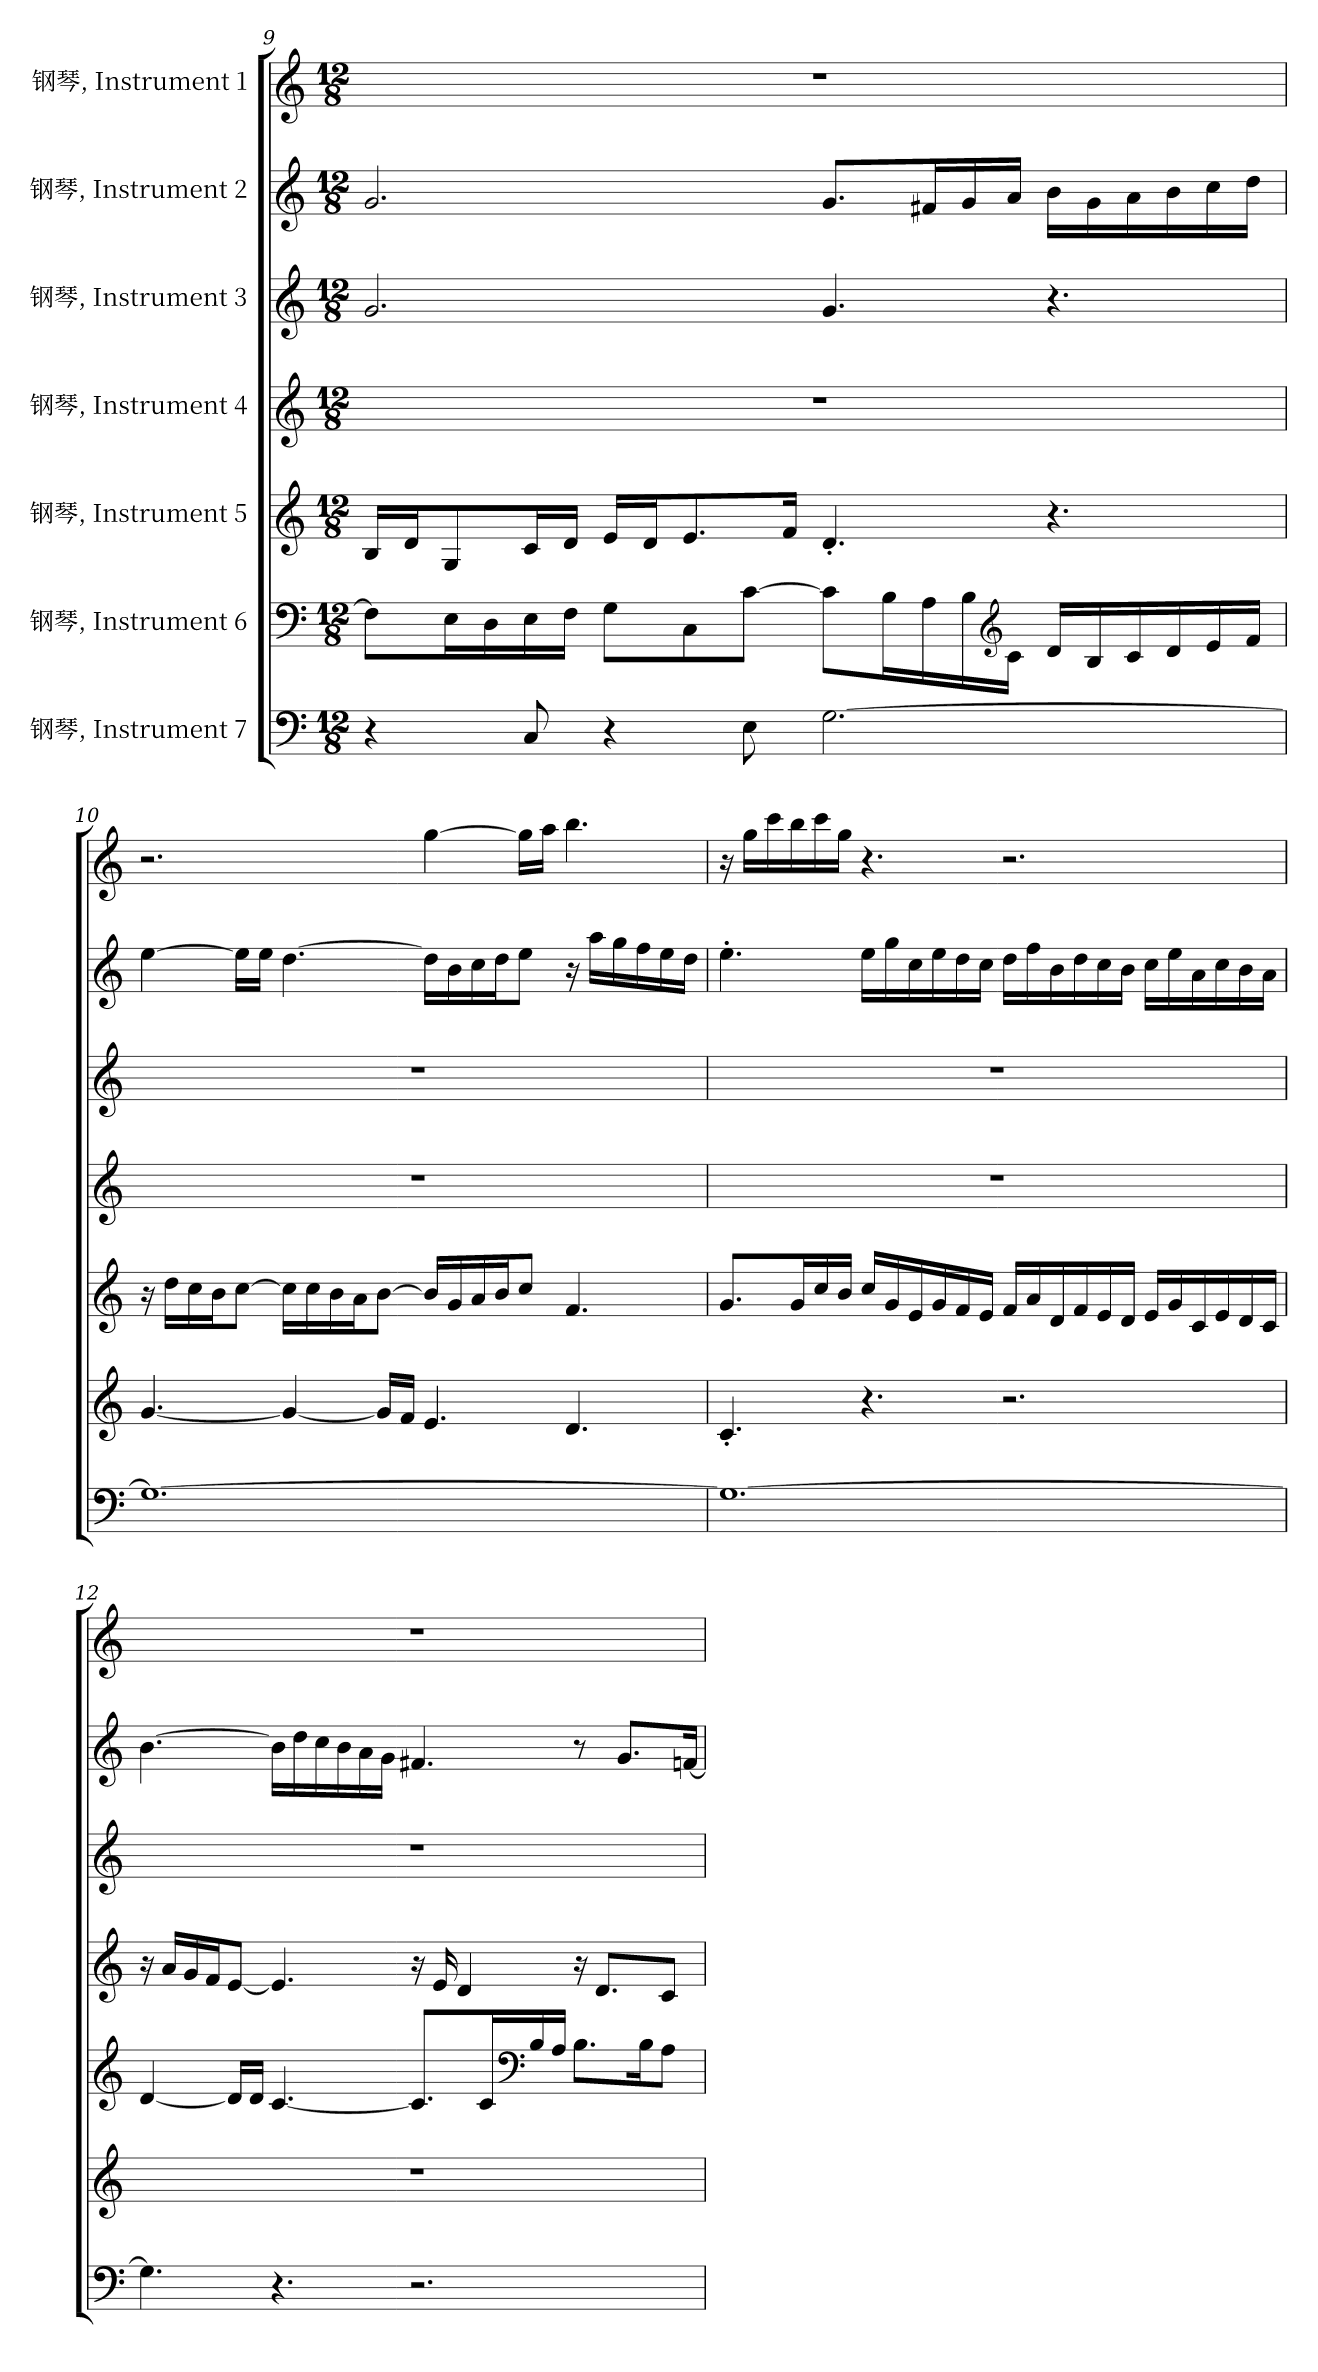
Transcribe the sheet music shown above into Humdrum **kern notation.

**kern	**kern	**kern	**kern	**kern	**kern	**kern
*part7	*part6	*part5	*part4	*part3	*part2	*part1
*staff7	*staff6	*staff5	*staff4	*staff3	*staff2	*staff1
*I"钢琴, Instrument 7	*I"钢琴, Instrument 6	*I"钢琴, Instrument 5	*I"钢琴, Instrument 4	*I"钢琴, Instrument 3	*I"钢琴, Instrument 2	*I"钢琴, Instrument 1
!!LO:PB:g=z
*clefF4	*clefF4	*clefG2	*clefG2	*clefG2	*clefG2	*clefG2
*k[]	*k[]	*k[]	*k[]	*k[]	*k[]	*k[]
*M12/8	*M12/8	*M12/8	*M12/8	*M12/8	*M12/8	*M12/8
=9	=9	=9	=9	=9	=9	=9
4r	8F\L]	16B/LL	1.r	2.g/	2.g/	1.r
.	.	16d/J	.	.	.	.
.	16E\L	8G/	.	.	.	.
.	16D\	.	.	.	.	.
8C/	16E\	16c/L	.	.	.	.
.	16F\JJ	16d/JJ	.	.	.	.
4r	8G\L	16e/LL	.	.	.	.
.	.	16d/J	.	.	.	.
.	8C\	8.e/	.	.	.	.
8E\	[8c\J	.	.	.	.	.
.	.	16f/Jk	.	.	.	.
[2.G\	8c\L]	4.d'/	.	4.g/	8.g/L	.
.	16B\L	.	.	.	.	.
.	16A\	.	.	.	16f#X/L	.
.	16B\	.	.	.	16g/	.
*	*clefG2	*	*	*	*	*
.	16c\JJ	.	.	.	16a/JJ	.
.	16d/LL	4.r	.	4.r	16b\LL	.
.	16B/	.	.	.	16g\	.
.	16c/	.	.	.	16a\	.
.	16d/	.	.	.	16b\	.
.	16e/	.	.	.	16cc\	.
.	16f/JJ	.	.	.	16dd\JJ	.
!!LO:PB:g=z
=10	=10	=10	=10	=10	=10	=10
1.G_	[4.g/	16r	1.r	1.r	[4ee\	2.r
.	.	16dd\LL	.	.	.	.
.	.	16cc\	.	.	.	.
.	.	16b\J	.	.	.	.
.	.	[8cc\J	.	.	16ee\LL]	.
.	.	.	.	.	16ee\JJ	.
.	4g/_	16cc\LL]	.	.	[4.dd\	.
.	.	16cc\	.	.	.	.
.	.	16b\	.	.	.	.
.	.	16a\J	.	.	.	.
.	16g/LL]	[8b\J	.	.	.	.
.	16f/JJ	.	.	.	.	.
.	4.e/	16b/LL]	.	.	16dd\LL]	[4gg\
.	.	16g/	.	.	16b\	.
.	.	16a/	.	.	16cc\	.
.	.	16b/J	.	.	16dd\J	.
.	.	8cc/J	.	.	8ee\J	16gg\LL]
.	.	.	.	.	.	16aa\JJ
.	4.d/	4.f/	.	.	16r	4.bb\
.	.	.	.	.	16aa\LL	.
.	.	.	.	.	16gg\	.
.	.	.	.	.	16ff\	.
.	.	.	.	.	16ee\	.
.	.	.	.	.	16dd\JJ	.
!!LO:PB:g=z
=11	=11	=11	=11	=11	=11	=11
1.G_	4.c'/	8.g/L	1.r	1.r	4.ee'\	16r
.	.	.	.	.	.	16gg\LL
.	.	.	.	.	.	16ccc\
.	.	16g/L	.	.	.	16bb\
.	.	16cc/	.	.	.	16ccc\
.	.	16b/JJ	.	.	.	16gg\JJ
.	4.r	16cc/LL	.	.	16ee\LL	4.r
.	.	16g/	.	.	16gg\	.
.	.	16e/	.	.	16cc\	.
.	.	16g/	.	.	16ee\	.
.	.	16f/	.	.	16dd\	.
.	.	16e/JJ	.	.	16cc\JJ	.
.	2.r	16f/LL	.	.	16dd\LL	2.r
.	.	16a/	.	.	16ff\	.
.	.	16d/	.	.	16b\	.
.	.	16f/	.	.	16dd\	.
.	.	16e/	.	.	16cc\	.
.	.	16d/JJ	.	.	16b\JJ	.
.	.	16e/LL	.	.	16cc\LL	.
.	.	16g/	.	.	16ee\	.
.	.	16c/	.	.	16a\	.
.	.	16e/	.	.	16cc\	.
.	.	16d/	.	.	16b\	.
.	.	16c/JJ	.	.	16a\JJ	.
!!LO:PB:g=z
=12	=12	=12	=12	=12	=12	=12
4.G\]	1.r	[4d/	16r	1.r	[4.b\	1.r
.	.	.	16a/LL	.	.	.
.	.	.	16g/	.	.	.
.	.	.	16f/J	.	.	.
.	.	16d/LL]	[8e/J	.	.	.
.	.	16d/JJ	.	.	.	.
4.r	.	[4.c/	4.e/]	.	16b\LL]	.
.	.	.	.	.	16dd\	.
.	.	.	.	.	16cc\	.
.	.	.	.	.	16b\	.
.	.	.	.	.	16a\	.
.	.	.	.	.	16g\JJ	.
2.r	.	8.c/L]	16r	.	4.f#X/	.
.	.	.	16e/	.	.	.
.	.	.	4d/	.	.	.
.	.	16c/L	.	.	.	.
*	*	*clefF4	*	*	*	*
.	.	16B/	.	.	.	.
.	.	16A/JJ	.	.	.	.
.	.	8.B\L	16r	.	8r	.
.	.	.	8.d/L	.	.	.
.	.	.	.	.	8.g/L	.
.	.	16B\K	.	.	.	.
.	.	8A\J	8c/J	.	.	.
.	.	.	.	.	[16fn/Jk	.
=	=	=	=	=	=	=
*-	*-	*-	*-	*-	*-	*-
